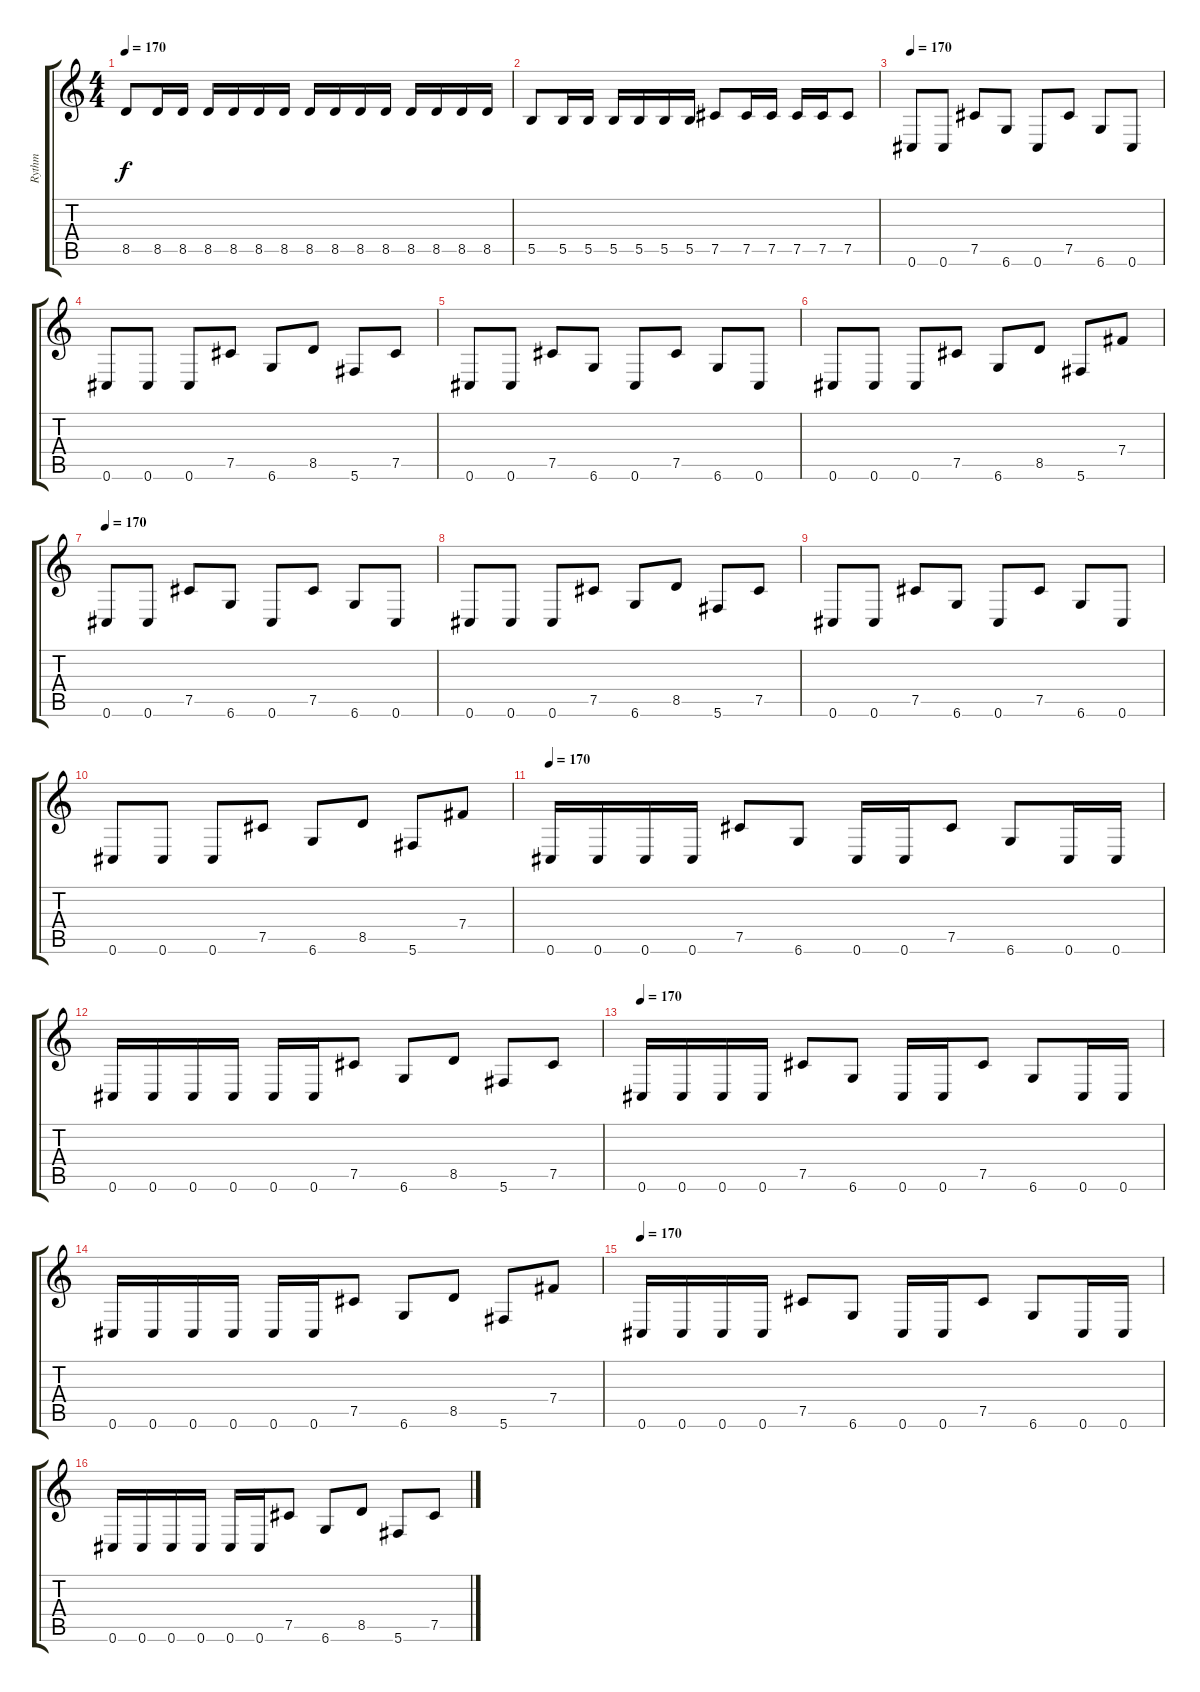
\track ("Rythm" "Rythm") {instrument distortionguitar}
\staff {score tabs}
\tuning (Db4 Ab3 E3 B2 Gb2 Db2) {hide}
\ts (4 4)
\tempo 170
\clef g2
\ks c
8.5.8{dy f} 8.5.16 8.5.16 8.5.16 8.5.16 8.5.16 8.5.16 8.5.16 8.5.16 8.5.16 8.5.16 8.5.16 8.5.16 8.5.16 8.5.16 |
5.5.8 5.5.16 5.5.16 5.5.16 5.5.16 5.5.16 5.5.16 7.5.8 7.5.16 7.5.16 7.5.16 7.5.16 7.5.8 |
\tempo 170
0.6.8 0.6.8 7.5.8 6.6.8 0.6.8 7.5.8 6.6.8 0.6.8 |
0.6.8 0.6.8 0.6.8 7.5.8 6.6.8 8.5.8 5.6.8 7.5.8 |
0.6.8 0.6.8 7.5.8 6.6.8 0.6.8 7.5.8 6.6.8 0.6.8 |
0.6.8 0.6.8 0.6.8 7.5.8 6.6.8 8.5.8 5.6.8 7.4.8 |
\tempo 170
0.6.8 0.6.8 7.5.8 6.6.8 0.6.8 7.5.8 6.6.8 0.6.8 |
0.6.8 0.6.8 0.6.8 7.5.8 6.6.8 8.5.8 5.6.8 7.5.8 |
0.6.8 0.6.8 7.5.8 6.6.8 0.6.8 7.5.8 6.6.8 0.6.8 |
0.6.8 0.6.8 0.6.8 7.5.8 6.6.8 8.5.8 5.6.8 7.4.8 |
\tempo 170
0.6.16 0.6.16 0.6.16 0.6.16 7.5.8 6.6.8 0.6.16 0.6.16 7.5.8 6.6.8 0.6.16 0.6.16 |
0.6.16 0.6.16 0.6.16 0.6.16 0.6.16 0.6.16 7.5.8 6.6.8 8.5.8 5.6.8 7.5.8 |
\tempo 170
0.6.16 0.6.16 0.6.16 0.6.16 7.5.8 6.6.8 0.6.16 0.6.16 7.5.8 6.6.8 0.6.16 0.6.16 |
0.6.16 0.6.16 0.6.16 0.6.16 0.6.16 0.6.16 7.5.8 6.6.8 8.5.8 5.6.8 7.4.8 |
\tempo 170
0.6.16 0.6.16 0.6.16 0.6.16 7.5.8 6.6.8 0.6.16 0.6.16 7.5.8 6.6.8 0.6.16 0.6.16 |
0.6.16 0.6.16 0.6.16 0.6.16 0.6.16 0.6.16 7.5.8 6.6.8 8.5.8 5.6.8 7.5.8
